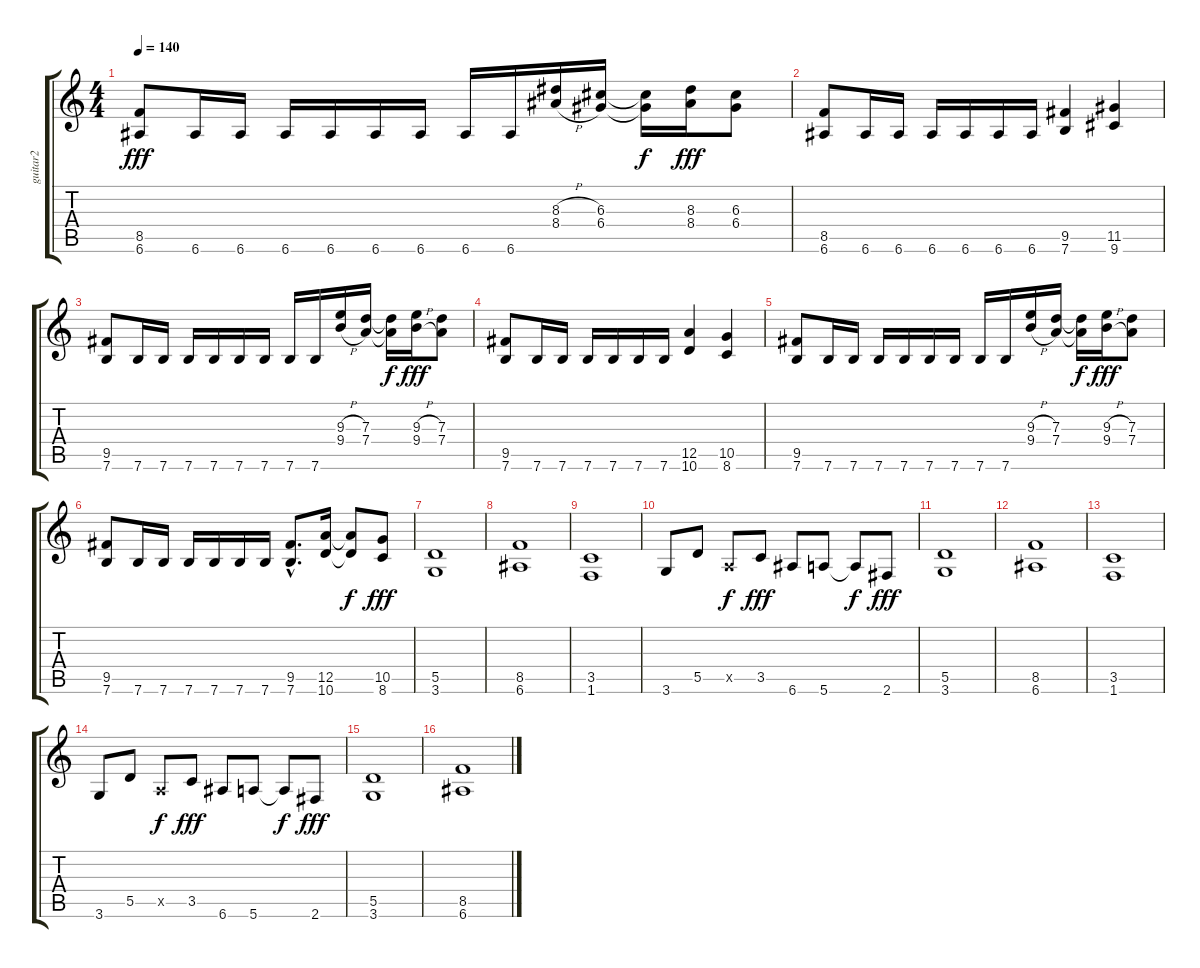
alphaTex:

\track ("guitar2" "guitar2") {instrument distortionguitar}
\staff {score tabs}
\tuning (E4 B3 G3 D3 A2 E2) {hide}
\ts (4 4)
\tempo 140
\clef g2
\ks c
(8.5 6.6).8{dy fff} 6.6.16 6.6.16 6.6.16 6.6.16 6.6.16 6.6.16 6.6.16 6.6.16 (8.3{h} 8.4{h}).16 (6.3 6.4).16 (6.3{t} 6.4{t}).16{dy f} (8.3 8.4).16{dy fff} (6.3 6.4).8 |
(8.5 6.6).8 6.6.16 6.6.16 6.6.16 6.6.16 6.6.16 6.6.16 (9.5 7.6).4 (11.5 9.6).4 |
(9.5 7.6).8 7.6.16 7.6.16 7.6.16 7.6.16 7.6.16 7.6.16 7.6.16 7.6.16 (9.3{h} 9.4{h}).16 (7.3 7.4).16 (7.3{t} 7.4{t}).16{dy f} (9.3{h} 9.4{h}).16{dy fff} (7.3 7.4).8 |
(9.5 7.6).8 7.6.16 7.6.16 7.6.16 7.6.16 7.6.16 7.6.16 (12.5 10.6).4 (10.5 8.6).4 |
(9.5 7.6).8 7.6.16 7.6.16 7.6.16 7.6.16 7.6.16 7.6.16 7.6.16 7.6.16 (9.3{h} 9.4{h}).16 (7.3 7.4).16 (7.3{t} 7.4{t}).16{dy f} (9.3{h} 9.4{h}).16{dy fff} (7.3 7.4).8 |
(9.5 7.6).8 7.6.16 7.6.16 7.6.16 7.6.16 7.6.16 7.6.16 (9.5{hac} 7.6{hac}).8{d} (12.5 10.6).16 (12.5{t} 10.6{t}).8{dy f} (10.5 8.6).8{dy fff} |
(5.5 3.6).1 |
(8.5 6.6).1 |
(3.5 1.6).1 |
3.6.8 5.5.8 0.5{x}.8{dy f} 3.5.8{dy fff} 6.6.8 5.6.8 5.6{t}.8{dy f} 2.6.8{dy fff} |
(5.5 3.6).1 |
(8.5 6.6).1 |
(3.5 1.6).1 |
3.6.8 5.5.8 0.5{x}.8{dy f} 3.5.8{dy fff} 6.6.8 5.6.8 5.6{t}.8{dy f} 2.6.8{dy fff} |
(5.5 3.6).1 |
(8.5 6.6).1
